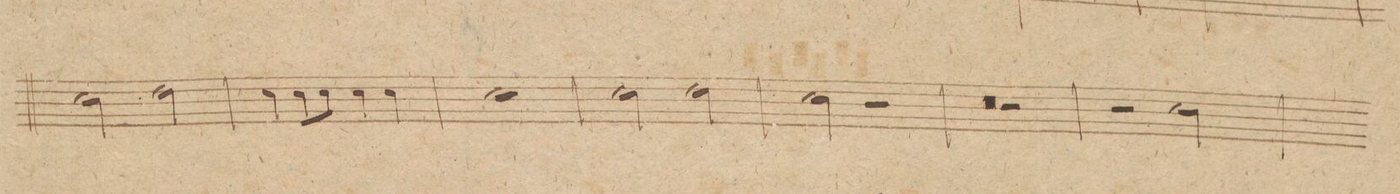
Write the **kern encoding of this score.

**kern	**dynam
*I"Trompetto 1mo. in A.	*
*clefG2	*
*k[f#c#g#]	*
*met(c)	*
*M2/2	*
2a\	.
2b\	.
=15	=15
4a\	.
8a\L	.
8a\J	.
4a\	.
4a\	.
=16	=16
1a	.
=17	=17
2a\	.
2b\	.
=18	=18
2a\	.
2r	.
=19	=19
0r	.
=20	=20
=21	=21
1r	.
=22	=22
2r	.
2a\	.
=23	=23
*-	*-
